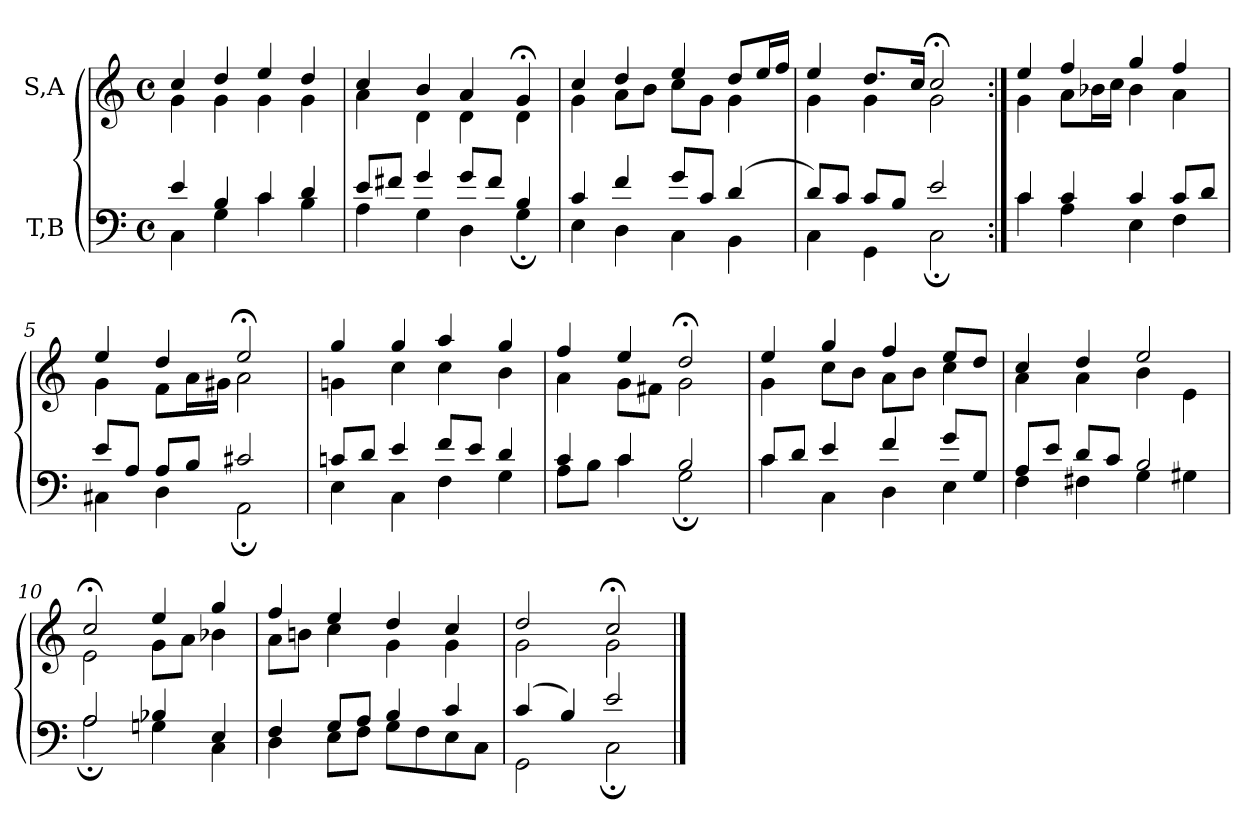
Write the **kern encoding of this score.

**kern	**kern
*part2	*part1
*staff2	*staff1
*I"T,B	*I"S,A
*clefF4	*clefG2
*k[]	*k[]
*M4/4	*M4/4
*met(c)	*met(c)
=	=
*^	*^
4e	4C	4cc	4g
4B	4G	4dd	4g
4c	4c	4ee	4g
4d	4B	4dd	4g
=1	=1	=1	=1
8eL	4A	4cc	4a
8f#XJ	.	.	.
4g	4G	4b	4d
8gL	4D	4a	4d
8f#J	.	.	.
4B	4G;	4g;<	4d
=2	=2	=2	=2
4c	4E	4cc	4g
4f	4D	4dd	8aL
.	.	.	8bJ
8gL	4C	4ee	8ccL
8cJ	.	.	8gJ
(>4d	4BB	8ddL	4g
.	.	16eeL	.
.	.	16ffJJ	.
=3	=3	=3	=3
8dL)	4C	4ee	4g
8cJ	.	.	.
8cL	4GG	8.ddL	4g
8BJ	.	.	.
.	.	16ccJk	.
2e	2C;	2cc;<	2g
=4:|!	=4:|!	=4:|!	=4:|!
4c	4c	4ee	4g
4c	4A	4ff	8aL
.	.	.	16b-XL
.	.	.	16ccJJ
4c	4E	4gg	4b-
8cL	4F	4ff	4a
8dJ	.	.	.
=5	=5	=5	=5
8eL	4C#X	4ee	4g
8AJ	.	.	.
8AL	4D	4dd	8fL
8BJ	.	.	16aL
.	.	.	16g#XJJ
2c#X	2AA;	2ee;<	2a
=6	=6	=6	=6
8cnL	4E	4gg	4gn
8dJ	.	.	.
4e	4C	4gg	4cc
8fL	4F	4aa	4cc
8eJ	.	.	.
4d	4G	4gg	4b
=7	=7	=7	=7
4c	8AL	4ff	4a
.	8BJ	.	.
4c	4c	4ee	8gL
.	.	.	8f#XJ
2B	2G;	2dd;<	2g
=8	=8	=8	=8
8cL	4c	4ee	4g
8dJ	.	.	.
4e	4C	4gg	8ccL
.	.	.	8bJ
4f	4D	4ff	8aL
.	.	.	8bJ
8gL	4E	8eeL	4cc
8GJ	.	8ddJ	.
=9	=9	=9	=9
8AL	4F	4cc	4a
8eJ	.	.	.
8dL	4F#X	4dd	4a
8cJ	.	.	.
2B	4G	2ee	4b
.	4G#X	.	4e
=10	=10	=10	=10
2A	2A;	2cc;<	2e
4B-X	4Gn	4ee	8gL
.	.	.	8aJ
4E	4C	4gg	4b-X
=11	=11	=11	=11
4F	4D	4ff	8aL
.	.	.	8bnJ
8GL	8EL	4ee	4cc
8AJ	8FJ	.	.
4B	8GL	4dd	4g
.	8F	.	.
4c	8E	4cc	4g
.	8CJ	.	.
=12	=12	=12	=12
(>4c	2GG	2dd	2g
4B)	.	.	.
2e	2C;	2cc;<	2g
*v	*v	*	*
*	*v	*v
==	==
*-	*-
